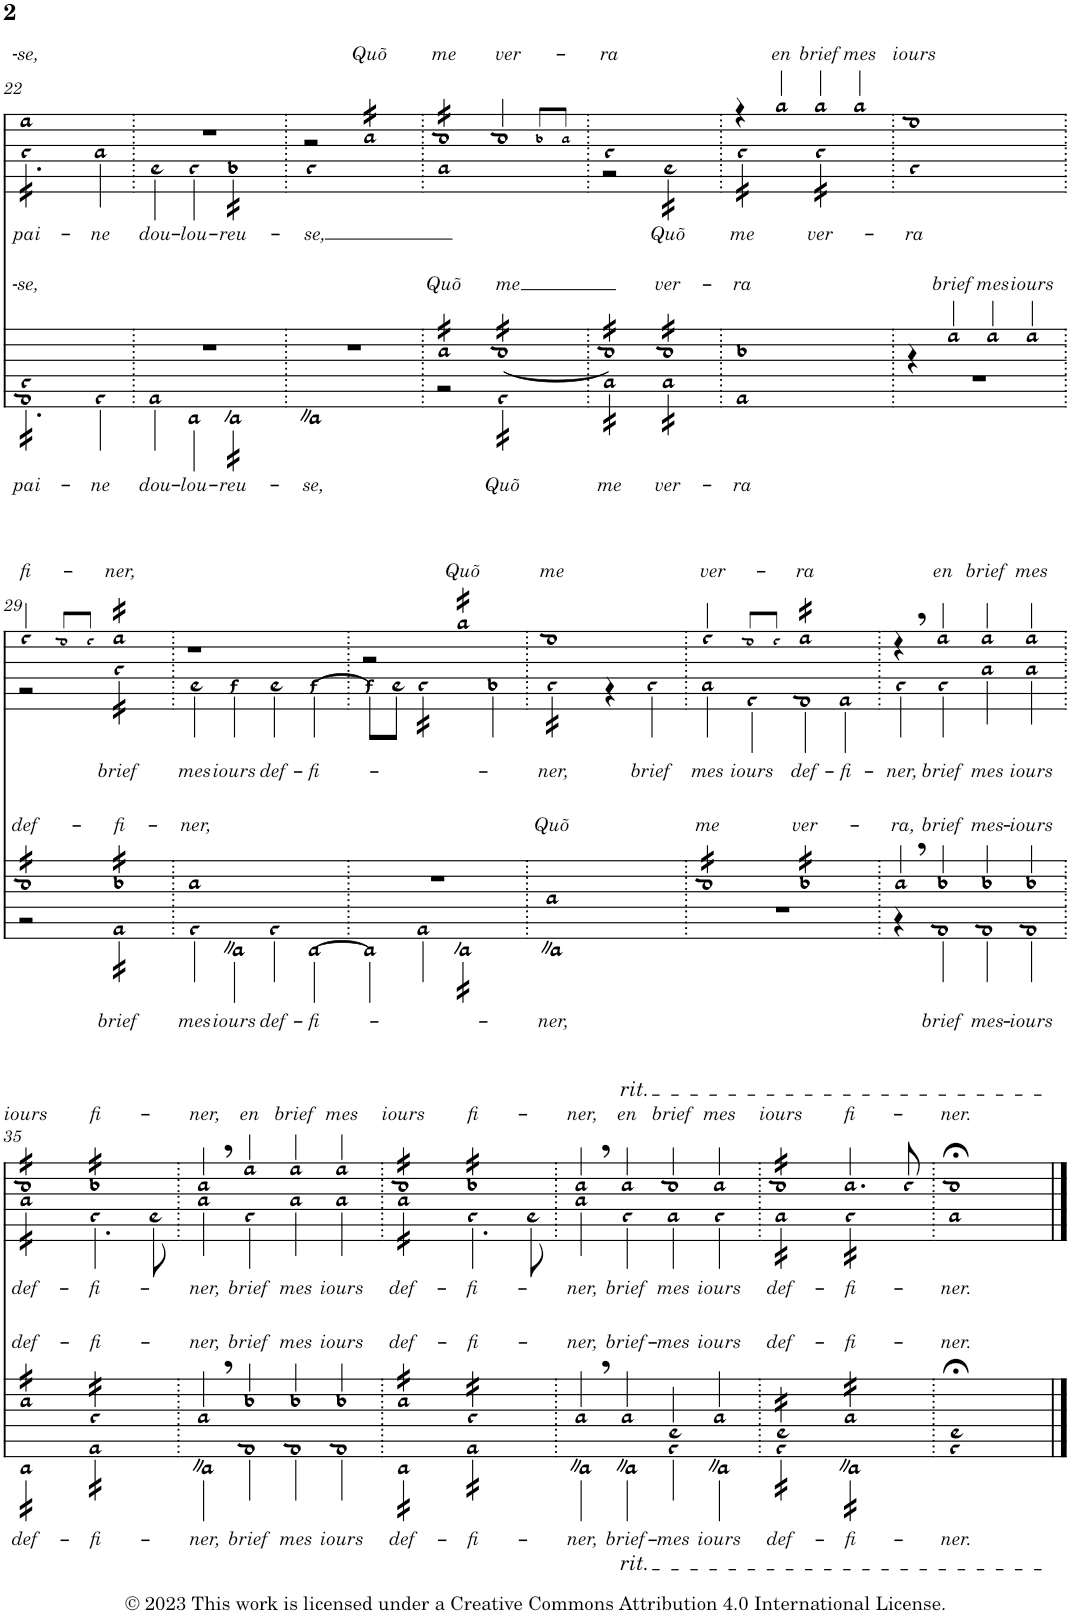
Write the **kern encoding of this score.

**kern	**text	**kern	**text
*part2	*part2	*part1	*part1
*staff2	*staff2	*staff1	*staff1
*I"Desítistrunná loutna	*	*I"Desítistrunná loutna	*
!!LO:PB:g=z
*k[b-]	*	*k[b-]	*
*M2/2	*	*M2/2	*
*met(c|)	*	*met(c|)	*
=22	=22	=22	=22
!	!LO:LY:a	!	!
*^	*	*	*
!	!	!LO:LY:b	!	!LO:LY:a
*	*	*	*^	*
!	!	!	!	!	!LO:LY:b
1D	2.BB-\	pai-	1d	2.G\	pai-
!	!	!LO:LY:b	!	!	!LO:LY:b
.	4AA\	-ne	.	4F\	-ne
=23.	=23.	=23.	=23.	=23.	=23.
!	!	!LO:LY:b	!	!	!LO:LY:b
1r	4GG\	dou-	1r	4E\	dou-
!	!	!LO:LY:b	!	!	!LO:LY:b
.	4FF\	-lou-	.	4D\	-lou-
!	!	!LO:LY:b	!	!	!LO:LY:b
.	2EE\	-reu-	.	2C#\	-reu-
=24.	=24.	=24.	=24.	=24.	=24.
!	!	!LO:LY:b	!	!	!LO:LY:b
1r	1DD	-se,	2r	1D	-se,
!	!	!	!	!	!LO:LY:a
.	.	.	2A/	.	Quõ
=25.	=25.	=25.	=25.	=25.	=25.
!	!	!LO:LY:a	!	!	!LO:LY:a
2A/	2r	Quõ	2c/	1C	me
!	!	!LO:LY:a	!	!	!
!	!	!LO:LY:b	!	!	!LO:LY:a
[<2c/	2AA\	Quõ	4c/	.	ver-
.	.	.	8B-!/L	.	.
.	.	.	8A!/J	.	.
=26.	=26.	=26.	=26.	=26.	=26.
!	!	!LO:LY:b	!	!	!LO:LY:a
2c/]	2C\	me	1G	2r	-ra
!	!	!LO:LY:a	!	!	!
!	!	!LO:LY:b	!	!	!LO:LY:b
2c/	2C\	ver-	.	2E\	Quõ
=27.	=27.	=27.	=27.	=27.	=27.
!	!	!LO:LY:a	!	!	!
!	!	!LO:LY:b	!	!	!LO:LY:b
1B-	1GG	-ra	4r	2G\	me
!	!	!	!	!	!LO:LY:a
.	.	.	4g/	.	en
!	!	!	!	!	!LO:LY:a
!	!	!	!	!	!LO:LY:b
.	.	.	4g/	2G\	ver-
!	!	!	!	!	!LO:LY:a
.	.	.	4g/	.	mes
=28.	=28.	=28.	=28.	=28.	=28.
!	!	!	!	!	!LO:LY:a
!	!	!	!	!	!LO:LY:b
4r	1r	.	1f	1D	-ra
!	!	!LO:LY:a	!	!	!
4d/	.	brief	.	.	.
!	!	!LO:LY:a	!	!	!
4d/	.	mes	.	.	.
!	!	!LO:LY:a	!	!	!
4d/	.	iours	.	.	.
!!LO:LB:g=z	!!
=29.	=29.	=29.	=29.	=29.	=29.
!	!	!LO:LY:a	!	!	!LO:LY:a
2c/	2r	def-	4e/	2r	fi-
.	.	.	8f!/L	.	.
.	.	.	8e!/J	.	.
!	!	!LO:LY:a	!	!	!
!	!	!LO:LY:b	!	!	!LO:LY:a
!	!	!	!	!	!LO:LY:b
2B-/	2GG\	brief	2d/	2G\	brief
=30.	=30.	=30.	=30.	=30.	=30.
!	!	!LO:LY:a	!	!	!
!	!	!LO:LY:b	!	!	!LO:LY:b
1A	4AA\	mes	1r	4E\	mes
!	!	!LO:LY:b	!	!	!LO:LY:b
.	4DD\	iours	.	4F\	iours
!	!	!LO:LY:b	!	!	!LO:LY:b
.	4AA\	def-	.	4E\	def-
!	!	!LO:LY:b	!	!	!LO:LY:b
.	[>4FF\	-fi-	.	[>4F\	-fi-
=31.	=31.	=31.	=31.	=31.	=31.
1r	4FF\]	.	2r	8F\L]	.
.	.	.	.	8E\J	.
.	4GG\	.	.	2D\	.
!	!	!	!	!	!LO:LY:a
.	2EE\	.	2g/	.	Quõ
.	.	.	.	4C#\	.
=32.	=32.	=32.	=32.	=32.	=32.
!	!	!LO:LY:a	!	!	!
!	!	!LO:LY:b	!	!	!LO:LY:a
!	!	!	!	!	!LO:LY:b
1F	1DD	-ner,	1f	2D\	-ner,
.	.	.	.	4r	.
!	!	!	!	!	!LO:LY:b
.	.	.	.	4D\	brief
=33.	=33.	=33.	=33.	=33.	=33.
!	!	!LO:LY:a	!	!	!LO:LY:a
!	!	!	!	!	!LO:LY:b
2c/	1r	me	4e/	4C\	mes
!	!	!	!	!	!LO:LY:b
.	.	.	8f!/L	4AA\	iours
.	.	.	8e!/J	.	.
!	!	!LO:LY:a	!	!	!LO:LY:a
!	!	!	!	!	!LO:LY:b
2B-/	.	ver-	2d/	4BB-\	def-
!	!	!	!	!	!LO:LY:b
.	.	.	.	4GG\	-fi-
=34.	=34.	=34.	=34.	=34.	=34.
!	!	!LO:LY:a	!	!	!LO:LY:b
4A,/	4r	-ra,	4r	4D\	-ner,
!	!	!LO:LY:a	!	!	!
!	!	!LO:LY:b	!	!	!LO:LY:a
!	!	!	!	!	!LO:LY:b
4B-/	4BB-\	brief	4d/	4D\	brief
!	!	!LO:LY:a	!	!	!
!	!	!LO:LY:b	!	!	!LO:LY:a
!	!	!	!	!	!LO:LY:b
4B-/	4BB-\	mes-	4d/	4F\	mes
!	!	!LO:LY:a	!	!	!
!	!	!LO:LY:b	!	!	!LO:LY:a
!	!	!	!	!	!LO:LY:b
4B-/	4BB-\	-iours	4d/	4F\	iours
!!LO:LB:g=z	!!
=35.	=35.	=35.	=35.	=35.	=35.
!	!	!LO:LY:a	!	!	!
!	!	!LO:LY:b	!	!	!LO:LY:a
!	!	!	!	!	!LO:LY:b
2A/	2FF\	def-	2c/	2F\	def-
!	!	!LO:LY:a	!	!	!
!	!	!LO:LY:b	!	!	!LO:LY:a
!	!	!	!	!	!LO:LY:b
2G/	2GG\	-fi-	2B-/	4.D\	-fi-
.	.	.	.	8E\	.
=36.	=36.	=36.	=36.	=36.	=36.
!	!	!LO:LY:a	!	!	!
!	!	!LO:LY:b	!	!	!LO:LY:a
!	!	!	!	!	!LO:LY:b
4F,/	4DD\	-ner,	4A,/	4F\	-ner,
!	!	!LO:LY:a	!	!	!
!	!	!LO:LY:b	!	!	!LO:LY:a
!	!	!	!	!	!LO:LY:b
4B-/	4BB-\	brief	4d/	4D\	brief
!	!	!LO:LY:a	!	!	!
!	!	!LO:LY:b	!	!	!LO:LY:a
!	!	!	!	!	!LO:LY:b
4B-/	4BB-\	mes	4d/	4F\	mes
!	!	!LO:LY:a	!	!	!
!	!	!LO:LY:b	!	!	!LO:LY:a
!	!	!	!	!	!LO:LY:b
4B-/	4BB-\	iours	4d/	4F\	iours
=37.	=37.	=37.	=37.	=37.	=37.
!	!	!LO:LY:a	!	!	!
!	!	!LO:LY:b	!	!	!LO:LY:a
!	!	!	!	!	!LO:LY:b
2A/	2FF\	def-	2c/	2F\	def-
!	!	!LO:LY:a	!	!	!
!	!	!LO:LY:b	!	!	!LO:LY:a
!	!	!	!	!	!LO:LY:b
2G/	2GG\	-fi-	2B-/	4.D\	-fi-
.	.	.	.	8E\	.
=38.	=38.	=38.	=38.	=38.	=38.
!	!	!LO:LY:a	!	!	!
!	!	!LO:LY:b	!	!	!LO:LY:a
!	!	!	!	!	!LO:LY:b
4F,/	4DD\	-ner,	4A,/	4F\	-ner,
!	!	!	!LO:TX:a:i:t=rit.	!	!
!LO:TX:b:i:t=rit.	!	!	!	!	!
!	!	!LO:LY:a	!	!	!
!	!	!LO:LY:b	!	!	!LO:LY:a
!	!	!	!	!	!LO:LY:b
4F/	4DD\	brief-	4A/	4D\	brief
!	!	!LO:LY:a	!	!	!
!	!	!LO:LY:b	!	!	!LO:LY:a
!	!	!	!	!	!LO:LY:b
4E/	4AA\	mes	4c/	4C\	mes
!	!	!LO:LY:a	!	!	!
!	!	!LO:LY:b	!	!	!LO:LY:a
!	!	!	!	!	!LO:LY:b
4F/	4DD\	iours	4A/	4D\	iours
=39.	=39.	=39.	=39.	=39.	=39.
!	!	!LO:LY:a	!	!	!
!	!	!LO:LY:b	!	!	!LO:LY:a
!	!	!	!	!	!LO:LY:b
2E/	2AA\	def-	2c/	2C\	def-
!	!	!LO:LY:a	!	!	!
!	!	!LO:LY:b	!	!	!LO:LY:a
!	!	!	!	!	!LO:LY:b
2F/	2DD\	-fi-	4.A/	2D\	-fi-
.	.	.	8Bn/	.	.
=40.	=40.	=40.	=40.	=40.	=40.
!	!	!LO:LY:a	!	!	!
!	!	!LO:LY:b	!	!	!LO:LY:a
!	!	!	!	!	!LO:LY:b
1E;<	1AA	-ner.	1c;<	1C	-ner.
*v	*v	*	*	*	*
*	*	*v	*v	*
==	==	==	==
*-	*-	*-	*-
